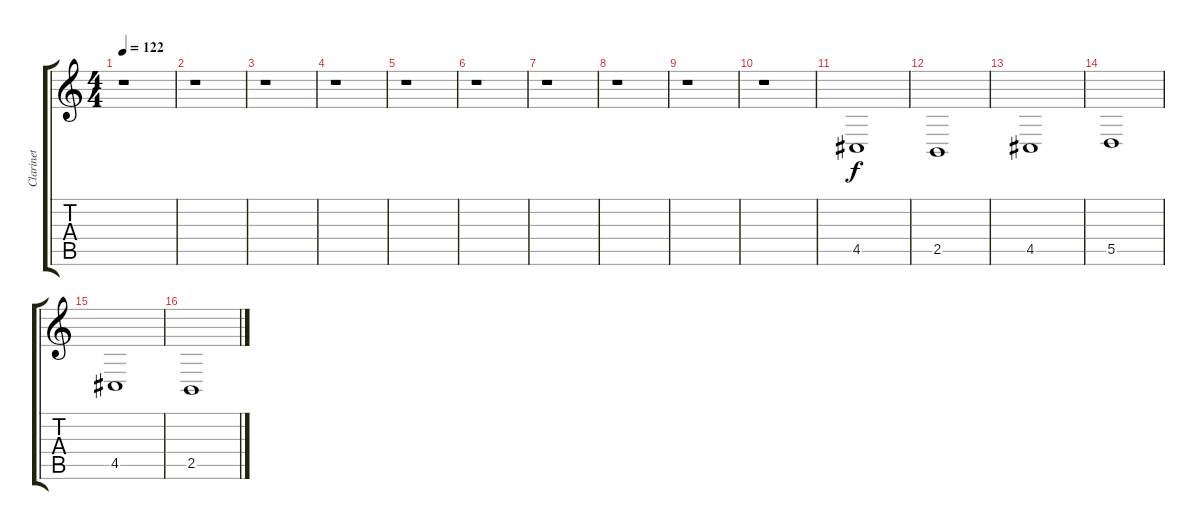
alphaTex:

\track ("Clarinet" "Clarinet") {instrument clarinet}
\staff {score tabs}
\tuning (E4 B3 G3 D3 A2 E2) {hide}
\ts (4 4)
\tempo 122
\clef g2
\ks c
r.1{dy f} |
r.1 |
r.1 |
r.1 |
r.1 |
r.1 |
r.1 |
r.1 |
r.1 |
r.1 |
4.5.1 |
2.5.1 |
4.5.1 |
5.5.1 |
4.5.1 |
2.5.1
